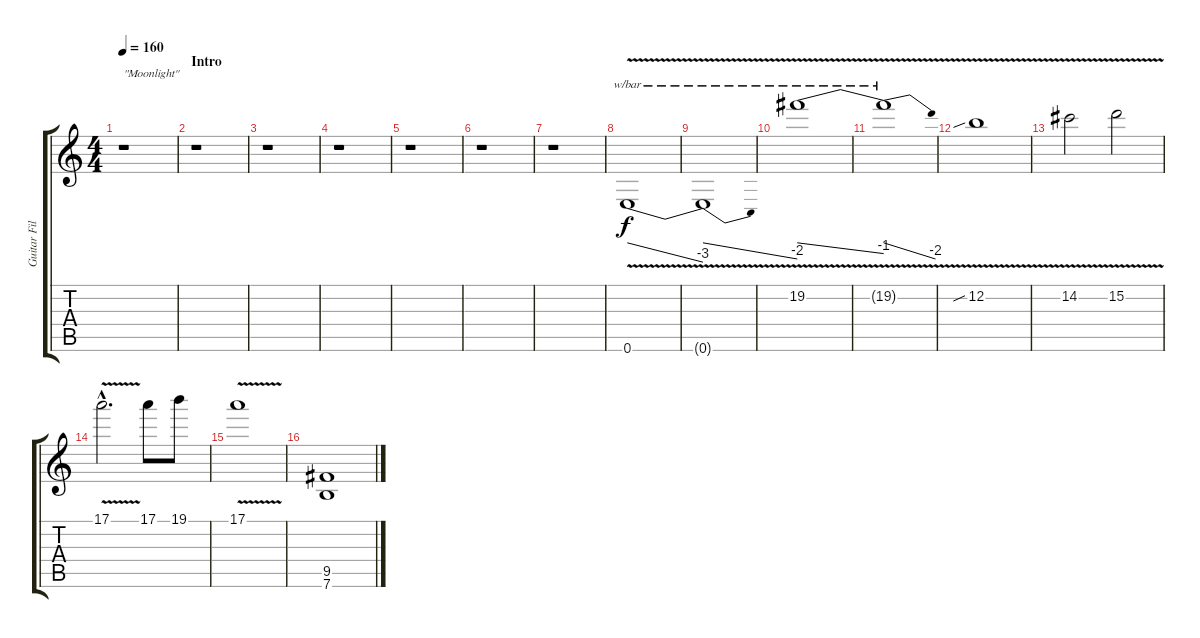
\track ("Guitar Fills" "Guitar Fil") {instrument overdrivenguitar}
\staff {score tabs}
\tuning (E4 B3 G3 D3 A2 E2) {hide}
\ts (4 4)
\tempo 160
\clef g2
\ks c
r.1{txt "\"Moonlight\"" dy f instrument overdrivenguitar} |
\section ("" "Intro")
r.1 |
r.1 |
r.1 |
r.1 |
r.1 |
r.1 |
0.6{v}.1{tbe (dive default 0 0 60 -12) volume 16} |
0.6{t}.1{tbe (dive default 0 0 60 -8)} |
19.2{v}.1{tbe (dive default 0 0 60 -4)} |
19.2{t}.1{tbe (dive default 0 0 60 -8)} |
12.2{v sib}.1 |
14.2{v}.2 15.2{v}.2 |
17.1{v hac}.2{d} 17.1.8 19.1.8 |
17.1{v}.1 |
(9.5 7.6).1{volume 16 instrument distortionguitar}
